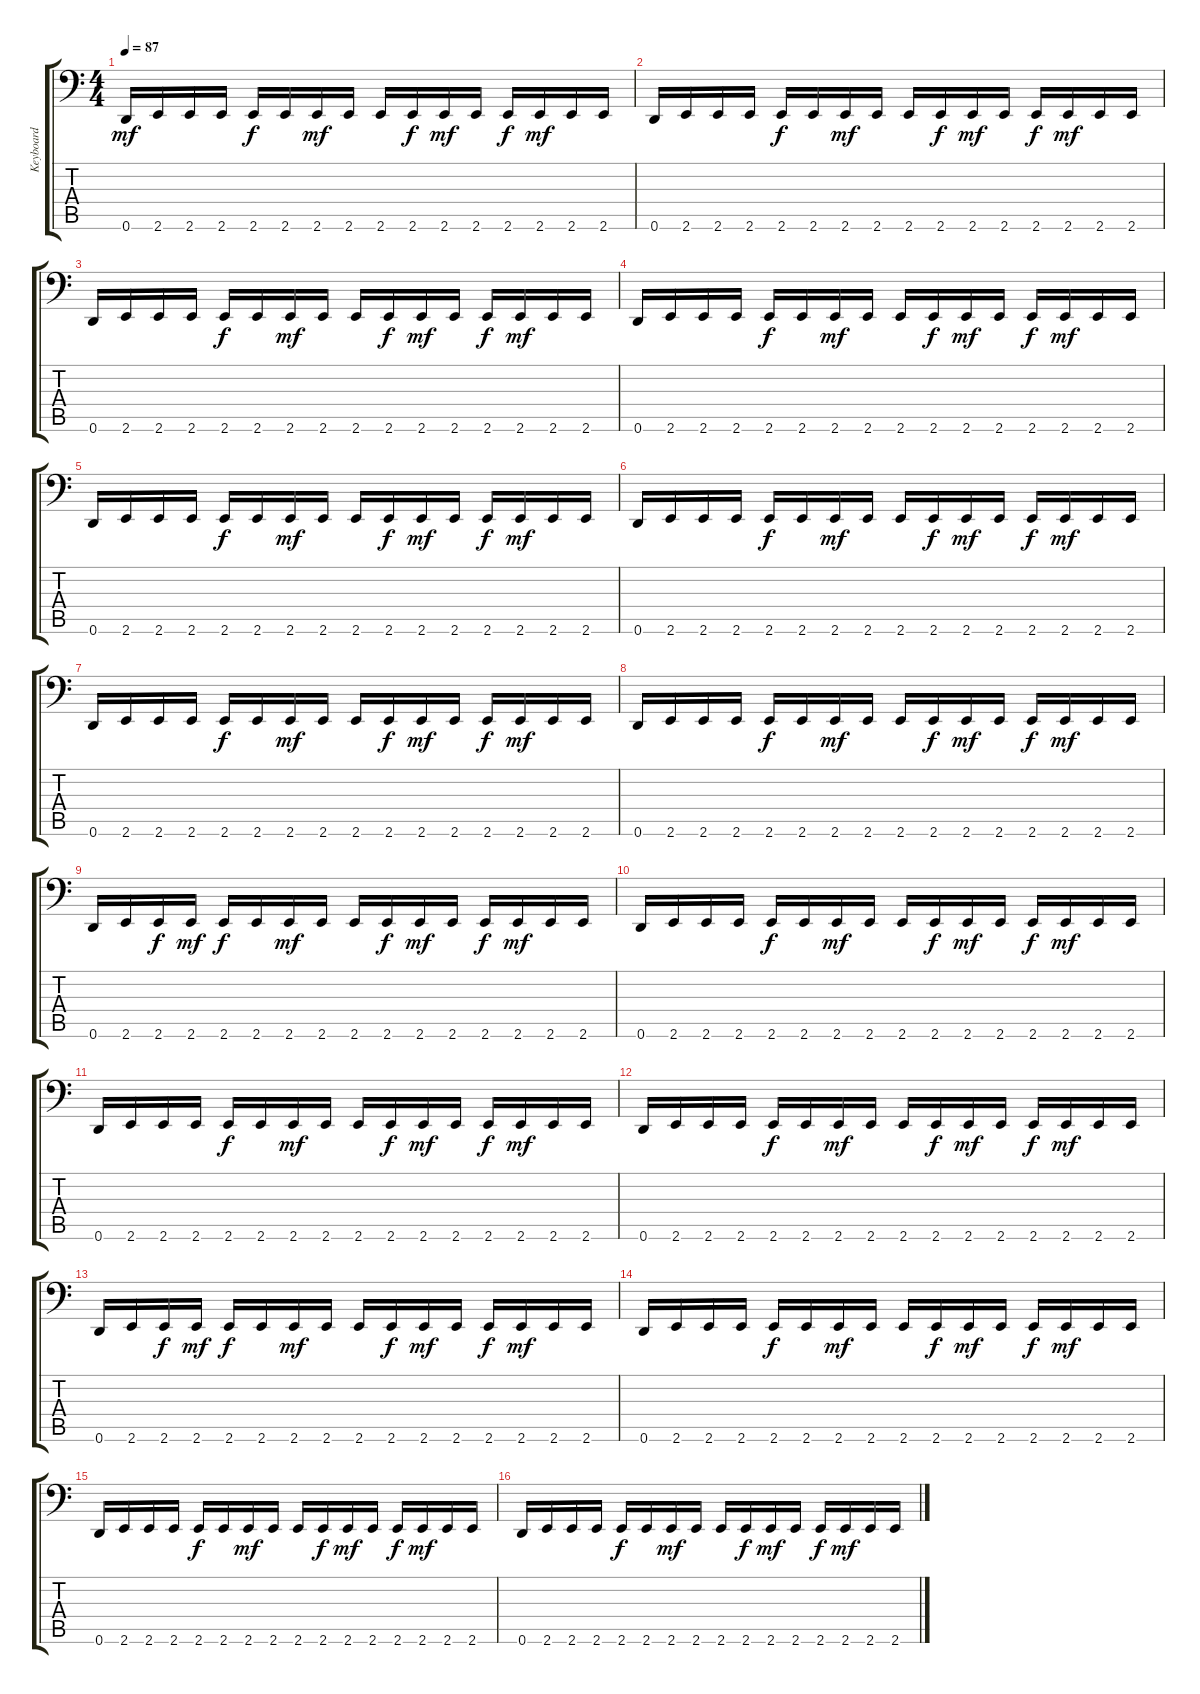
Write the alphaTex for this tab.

\track ("Keyboard" "Keyboard") {instrument synthbass1}
\staff {score tabs}
\tuning (E3 B2 G2 D2 A1 D1) {hide}
\ts (4 4)
\tempo 87
\clef f4
\ks c
0.6.16{dy mf instrument synthbass1} 2.6.16 2.6.16 2.6.16 2.6.16{dy f} 2.6.16 2.6.16{dy mf} 2.6.16 2.6.16 2.6.16{dy f} 2.6.16{dy mf} 2.6.16 2.6.16{dy f} 2.6.16{dy mf} 2.6.16 2.6.16 |
0.6.16 2.6.16 2.6.16 2.6.16 2.6.16{dy f} 2.6.16 2.6.16{dy mf} 2.6.16 2.6.16 2.6.16{dy f} 2.6.16{dy mf} 2.6.16 2.6.16{dy f} 2.6.16{dy mf} 2.6.16 2.6.16 |
0.6.16 2.6.16 2.6.16 2.6.16 2.6.16{dy f} 2.6.16 2.6.16{dy mf} 2.6.16 2.6.16 2.6.16{dy f} 2.6.16{dy mf} 2.6.16 2.6.16{dy f} 2.6.16{dy mf} 2.6.16 2.6.16 |
0.6.16 2.6.16 2.6.16 2.6.16 2.6.16{dy f} 2.6.16 2.6.16{dy mf} 2.6.16 2.6.16 2.6.16{dy f} 2.6.16{dy mf} 2.6.16 2.6.16{dy f} 2.6.16{dy mf} 2.6.16 2.6.16 |
0.6.16 2.6.16 2.6.16 2.6.16 2.6.16{dy f} 2.6.16 2.6.16{dy mf} 2.6.16 2.6.16 2.6.16{dy f} 2.6.16{dy mf} 2.6.16 2.6.16{dy f} 2.6.16{dy mf} 2.6.16 2.6.16 |
0.6.16 2.6.16 2.6.16 2.6.16 2.6.16{dy f} 2.6.16 2.6.16{dy mf} 2.6.16 2.6.16 2.6.16{dy f} 2.6.16{dy mf} 2.6.16 2.6.16{dy f} 2.6.16{dy mf} 2.6.16 2.6.16 |
0.6.16 2.6.16 2.6.16 2.6.16 2.6.16{dy f} 2.6.16 2.6.16{dy mf} 2.6.16 2.6.16 2.6.16{dy f} 2.6.16{dy mf} 2.6.16 2.6.16{dy f} 2.6.16{dy mf} 2.6.16 2.6.16 |
0.6.16 2.6.16 2.6.16 2.6.16 2.6.16{dy f} 2.6.16 2.6.16{dy mf} 2.6.16 2.6.16 2.6.16{dy f} 2.6.16{dy mf} 2.6.16 2.6.16{dy f} 2.6.16{dy mf} 2.6.16 2.6.16 |
0.6.16 2.6.16 2.6.16{dy f} 2.6.16{dy mf} 2.6.16{dy f} 2.6.16 2.6.16{dy mf} 2.6.16 2.6.16 2.6.16{dy f} 2.6.16{dy mf} 2.6.16 2.6.16{dy f} 2.6.16{dy mf} 2.6.16 2.6.16 |
0.6.16 2.6.16 2.6.16 2.6.16 2.6.16{dy f} 2.6.16 2.6.16{dy mf} 2.6.16 2.6.16 2.6.16{dy f} 2.6.16{dy mf} 2.6.16 2.6.16{dy f} 2.6.16{dy mf} 2.6.16 2.6.16 |
0.6.16 2.6.16 2.6.16 2.6.16 2.6.16{dy f} 2.6.16 2.6.16{dy mf} 2.6.16 2.6.16 2.6.16{dy f} 2.6.16{dy mf} 2.6.16 2.6.16{dy f} 2.6.16{dy mf} 2.6.16 2.6.16 |
0.6.16 2.6.16 2.6.16 2.6.16 2.6.16{dy f} 2.6.16 2.6.16{dy mf} 2.6.16 2.6.16 2.6.16{dy f} 2.6.16{dy mf} 2.6.16 2.6.16{dy f} 2.6.16{dy mf} 2.6.16 2.6.16 |
0.6.16 2.6.16 2.6.16{dy f} 2.6.16{dy mf} 2.6.16{dy f} 2.6.16 2.6.16{dy mf} 2.6.16 2.6.16 2.6.16{dy f} 2.6.16{dy mf} 2.6.16 2.6.16{dy f} 2.6.16{dy mf} 2.6.16 2.6.16 |
0.6.16 2.6.16 2.6.16 2.6.16 2.6.16{dy f} 2.6.16 2.6.16{dy mf} 2.6.16 2.6.16 2.6.16{dy f} 2.6.16{dy mf} 2.6.16 2.6.16{dy f} 2.6.16{dy mf} 2.6.16 2.6.16 |
0.6.16 2.6.16 2.6.16 2.6.16 2.6.16{dy f} 2.6.16 2.6.16{dy mf} 2.6.16 2.6.16 2.6.16{dy f} 2.6.16{dy mf} 2.6.16 2.6.16{dy f} 2.6.16{dy mf} 2.6.16 2.6.16 |
0.6.16 2.6.16 2.6.16 2.6.16 2.6.16{dy f} 2.6.16 2.6.16{dy mf} 2.6.16 2.6.16 2.6.16{dy f} 2.6.16{dy mf} 2.6.16 2.6.16{dy f} 2.6.16{dy mf} 2.6.16 2.6.16
